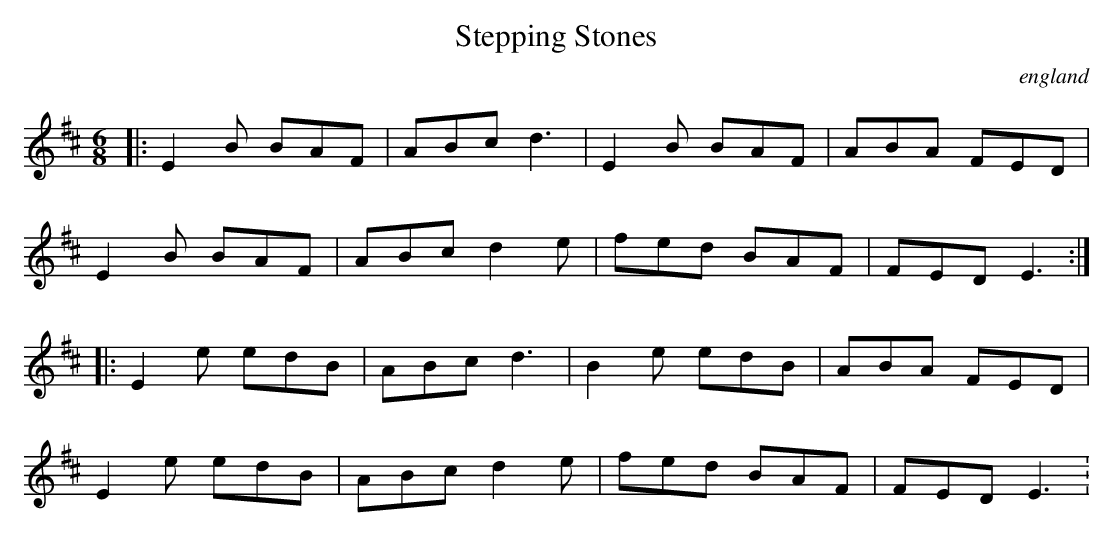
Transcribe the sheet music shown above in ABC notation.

X:1
T:Stepping Stones
O:england
M:6/8
L:1/8
K:D
|:E2B BAF|ABc d3|E2B BAF|ABA FED|
E2B BAF|ABc d2e|fed BAF|FED E3:|
|:E2e edB|ABc d3|B2e edB|ABA FED|
E2e edB|ABc d2e|fed BAF|FED E3 :
